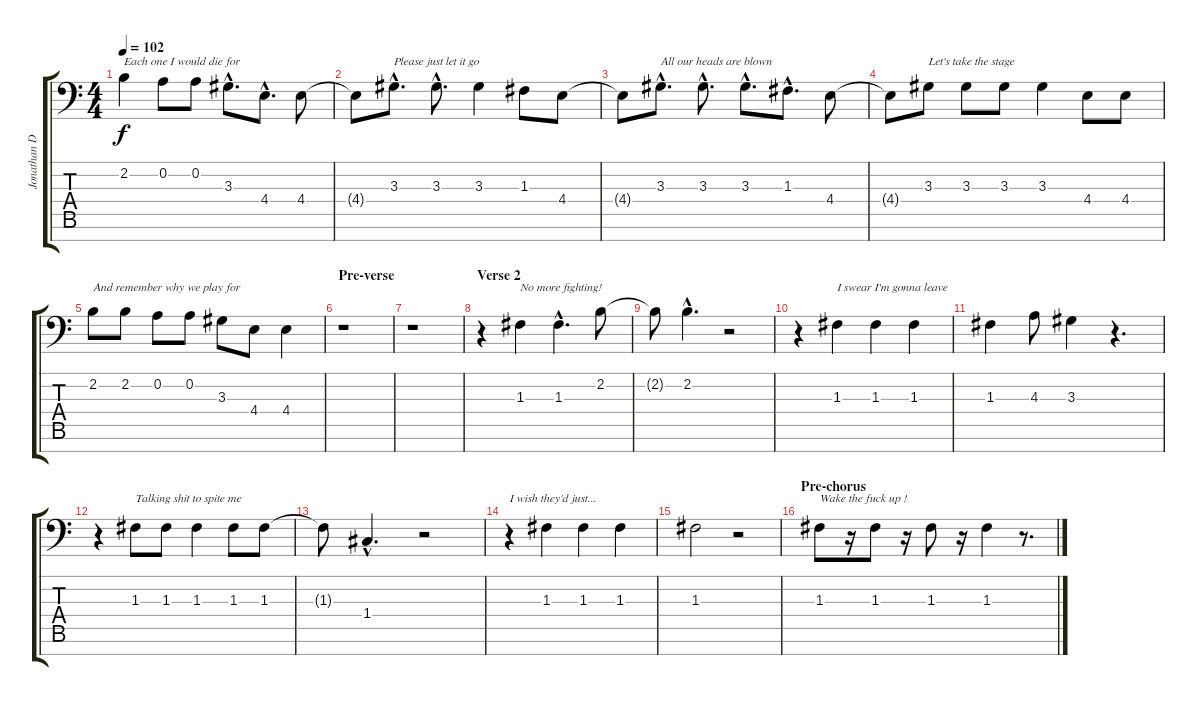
\track ("Jonathan Davis - Vocals" "Jonathan D") {instrument flute}
\staff {score tabs}
\tuning (D4 A3 F3 C3 G2 D2 A1) {hide}
\ts (4 4)
\tempo 102
\clef f4
\ks c
2.2.4{txt "Each one I would die for " dy f} 0.2.8 0.2.8 3.3{hac}.8{d} 4.4{hac}.8{d} 4.4.8 |
4.4{t}.8 3.3{hac}.8{d txt "Please just let it go "} 3.3{hac}.8{d} 3.3.4 1.3.8 4.4.8 |
4.4{t}.8 3.3{hac}.8{d txt "All our heads are blown "} 3.3{hac}.8{d} 3.3{hac}.8{d} 1.3{hac}.8{d} 4.4.8 |
4.4{t}.8 3.3.8{txt "Let's take the stage "} 3.3.8 3.3.8 3.3.4 4.4.8 4.4.8 |
2.2.8{txt "And remember why we play for"} 2.2.8 0.2.8 0.2.8 3.3.8 4.4.8 4.4.4 |
\section ("" "Pre-verse")
r.1 |
r.1 |
\section ("" "Verse 2")
r.4{volume 12 balance 8 instrument flute} 1.3.4{txt "No more fighting!"} 1.3{hac}.4{d} 2.2.8 |
2.2{t}.8 2.2{hac}.4{d} r.2 |
r.4 1.3.4{txt "I swear I'm gonna leave "} 1.3.4 1.3.4 |
1.3.4 4.3.8 3.3.4 r.4{d} |
r.4 1.3.8{txt "Talking shit to spite me"} 1.3.8 1.3.4 1.3.8 1.3.8 |
1.3{t}.8 1.4{hac}.4{d} r.2 |
r.4{txt "I wish they'd just..."} 1.3.4 1.3.4 1.3.4 |
1.3.2 r.2 |
\section ("" "Pre-chorus")
1.3.8{txt "Wake the fuck up !" volume 16 balance 8 instrument lead2sawtooth} r.16 1.3.8 r.16 1.3.8 r.16 1.3.4 r.8{d}
